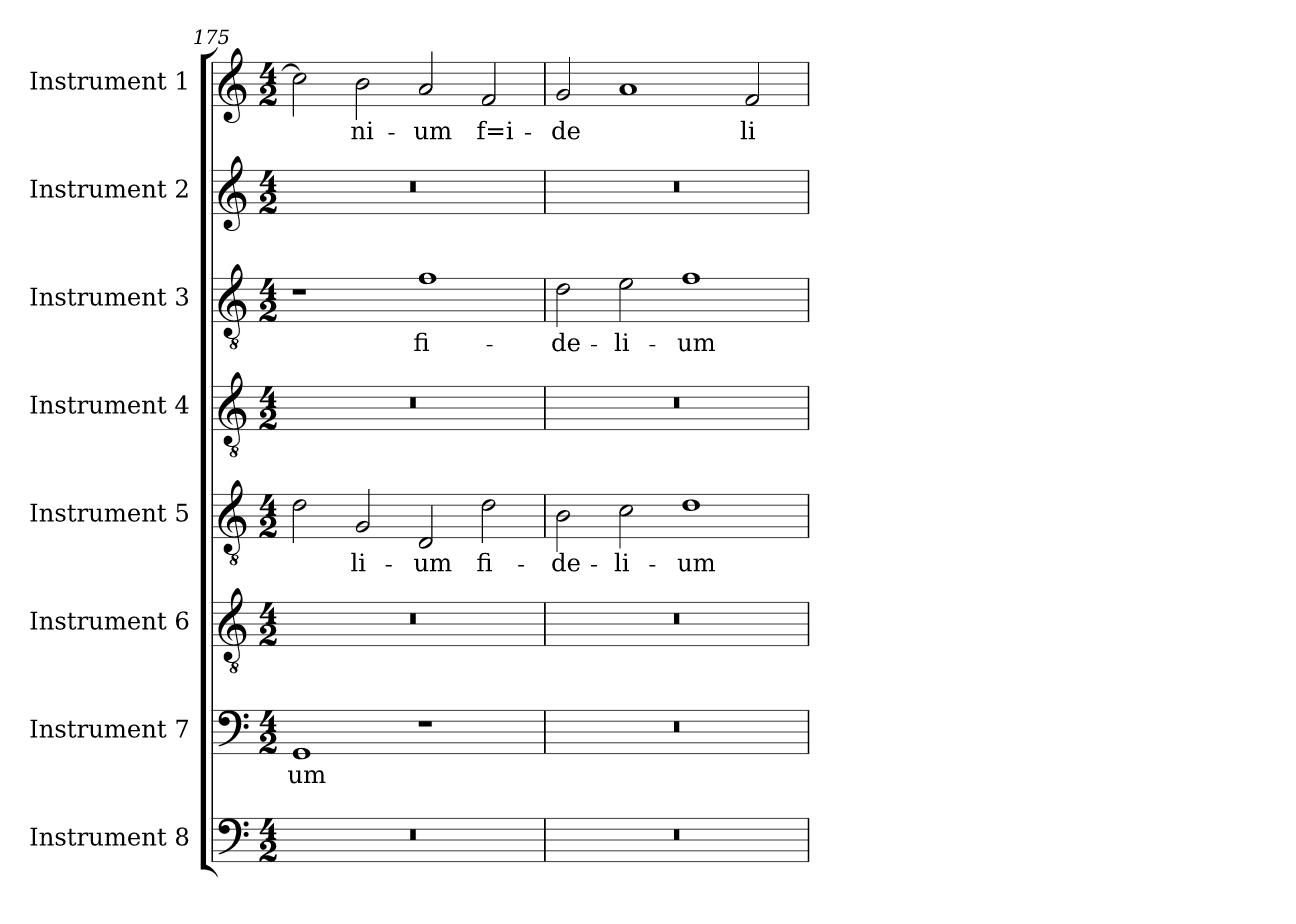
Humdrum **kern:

**kern	**kern	**text	**kern	**kern	**text	**kern	**kern	**text	**kern	**kern	**text
*part8	*part7	*part7	*part6	*part5	*part5	*part4	*part3	*part3	*part2	*part1	*part1
*staff8	*staff7	*staff7	*staff6	*staff5	*staff5	*staff4	*staff3	*staff3	*staff2	*staff1	*staff1
*I"Instrument 8	*I"Instrument 7	*	*I"Instrument 6	*I"Instrument 5	*	*I"Instrument 4	*I"Instrument 3	*	*I"Instrument 2	*I"Instrument 1	*
*clefF4	*clefF4	*	*clefGv2	*clefGv2	*	*clefGv2	*clefGv2	*	*clefG2	*clefG2	*
*k[]	*k[]	*	*k[]	*k[]	*	*k[]	*k[]	*	*k[]	*k[]	*
*C:	*C:	*	*C:	*C:	*	*C:	*C:	*	*C:	*C:	*
*M4/2	*M4/2	*	*M4/2	*M4/2	*	*M4/2	*M4/2	*	*M4/2	*M4/2	*
=175	=175	=175	=175	=175	=175	=175	=175	=175	=175	=175	=175
!	!	!LO:LY:b:cj	!	!	!LO:LY:b:cj	!	!	!	!	!	!LO:LY:b:cj
0r	1GG	-um	0r	2d\	--	0r	1r	.	0r	2cc\]	--
!	!	!	!	!	!LO:LY:b:cj	!	!	!	!	!	!LO:LY:b:cj
.	.	.	.	2G/	-li-	.	.	.	.	2b\	-ni-
!	!	!	!	!	!LO:LY:b:cj	!	!	!LO:LY:b:cj	!	!	!LO:LY:b:cj
.	1r	.	.	2D/	-um	.	1f	fi-	.	2a/	-um
!	!	!	!	!	!LO:LY:b:cj	!	!	!	!	!	!LO:LY:b:cj
.	.	.	.	2d\	fi-	.	.	.	.	2f/	f=i-
!!LO:PB:g=z
=176	=176	=176	=176	=176	=176	=176	=176	=176	=176	=176	=176
!	!	!	!	!	!LO:LY:b:cj	!	!	!LO:LY:b:cj	!	!	!LO:LY:b:cj
0r	0r	.	0r	2B\	-de-	0r	2d\	-de-	0r	2g/	-de-
!	!	!	!	!	!LO:LY:b:cj	!	!	!LO:LY:b:cj	!	!	!LO:LY:b:cj
.	.	.	.	2c\	-li-	.	2e\	-li-	.	1a	--
!	!	!	!	!	!LO:LY:b:cj	!	!	!LO:LY:b:cj	!	!	!
.	.	.	.	1d	-um	.	1f	-um	.	.	.
!	!	!	!	!	!	!	!	!	!	!	!LO:LY:b:cj
.	.	.	.	.	.	.	.	.	.	2f/	-li-
=	=	=	=	=	=	=	=	=	=	=	=
*-	*-	*-	*-	*-	*-	*-	*-	*-	*-	*-	*-
